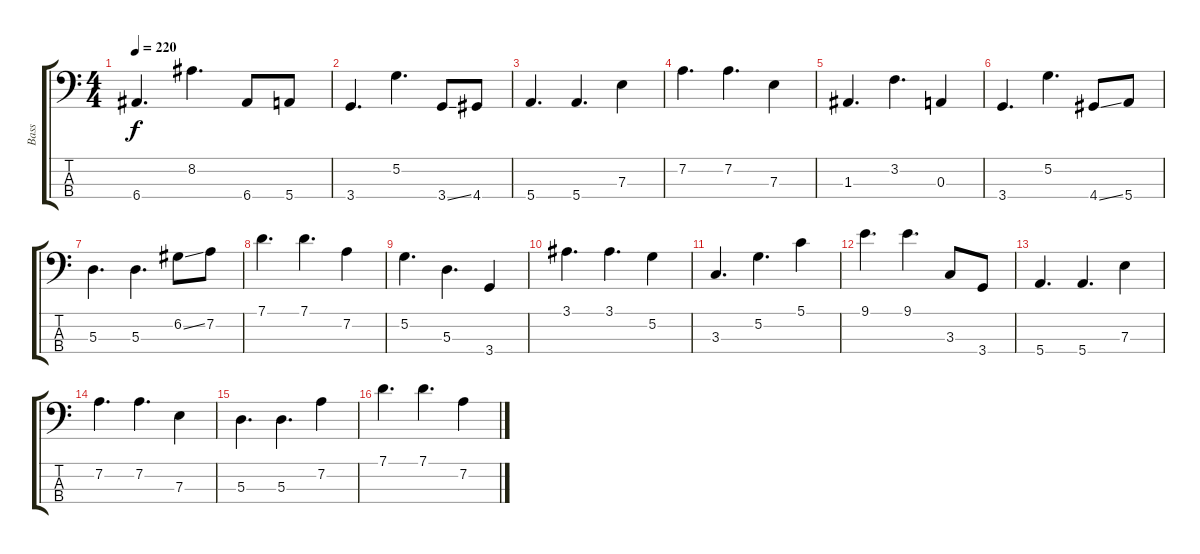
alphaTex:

\track ("Bass" "Bass") {instrument electricbassfinger}
\staff {score tabs}
\tuning (G2 D2 A1 E1) {hide}
\ts (4 4)
\tempo 220
\clef f4
\ks c
6.4.4{d dy f} 8.2.4{d} 6.4.8 5.4.8 |
3.4.4{d} 5.2.4{d} 3.4{ss}.8 4.4.8 |
5.4.4{d} 5.4.4{d} 7.3.4 |
7.2.4{d} 7.2.4{d} 7.3.4 |
1.3.4{d} 3.2.4{d} 0.3.4 |
3.4.4{d} 5.2.4{d} 4.4{ss}.8 5.4.8 |
5.3.4{d} 5.3.4{d} 6.2{ss}.8 7.2.8 |
7.1.4{d} 7.1.4{d} 7.2.4 |
5.2.4{d} 5.3.4{d} 3.4.4 |
3.1.4{d} 3.1.4{d} 5.2.4 |
3.3.4{d} 5.2.4{d} 5.1.4 |
9.1.4{d} 9.1.4{d} 3.3.8 3.4.8 |
5.4.4{d} 5.4.4{d} 7.3.4 |
7.2.4{d} 7.2.4{d} 7.3.4 |
5.3.4{d} 5.3.4{d} 7.2.4 |
7.1.4{d} 7.1.4{d} 7.2.4
